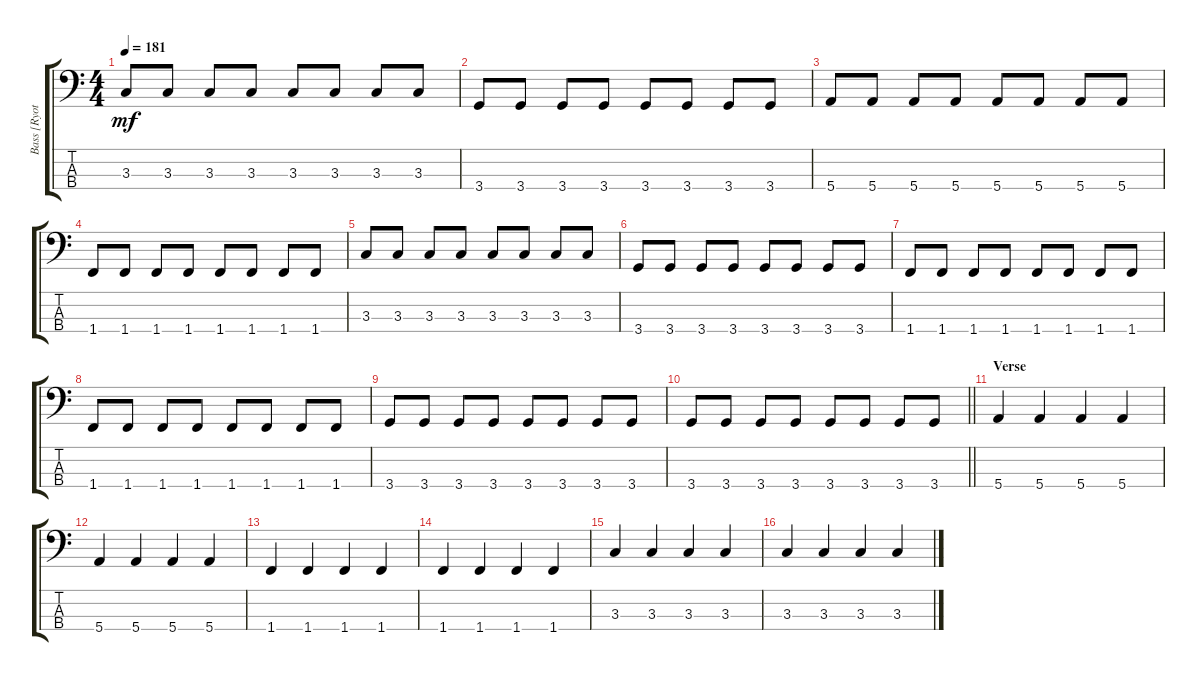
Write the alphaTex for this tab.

\track ("Bass [Ryota]" "Bass [Ryot") {instrument electricbassfinger}
\staff {score tabs}
\tuning (G2 D2 A1 E1) {hide}
\ts (4 4)
\tempo 181
\clef f4
\ks c
3.3.8{dy mf} 3.3.8 3.3.8 3.3.8 3.3.8 3.3.8 3.3.8 3.3.8 |
3.4.8 3.4.8 3.4.8 3.4.8 3.4.8 3.4.8 3.4.8 3.4.8 |
5.4.8 5.4.8 5.4.8 5.4.8 5.4.8 5.4.8 5.4.8 5.4.8 |
1.4.8 1.4.8 1.4.8 1.4.8 1.4.8 1.4.8 1.4.8 1.4.8 |
3.3.8 3.3.8 3.3.8 3.3.8 3.3.8 3.3.8 3.3.8 3.3.8 |
3.4.8 3.4.8 3.4.8 3.4.8 3.4.8 3.4.8 3.4.8 3.4.8 |
1.4.8 1.4.8 1.4.8 1.4.8 1.4.8 1.4.8 1.4.8 1.4.8 |
1.4.8 1.4.8 1.4.8 1.4.8 1.4.8 1.4.8 1.4.8 1.4.8 |
3.4.8 3.4.8 3.4.8 3.4.8 3.4.8 3.4.8 3.4.8 3.4.8 |
\barLineRight lightlight
3.4.8 3.4.8 3.4.8 3.4.8 3.4.8 3.4.8 3.4.8 3.4.8 |
\section ("" "Verse")
5.4.4 5.4.4 5.4.4 5.4.4 |
5.4.4 5.4.4 5.4.4 5.4.4 |
1.4.4 1.4.4 1.4.4 1.4.4 |
1.4.4 1.4.4 1.4.4 1.4.4 |
3.3.4 3.3.4 3.3.4 3.3.4 |
3.3.4 3.3.4 3.3.4 3.3.4
